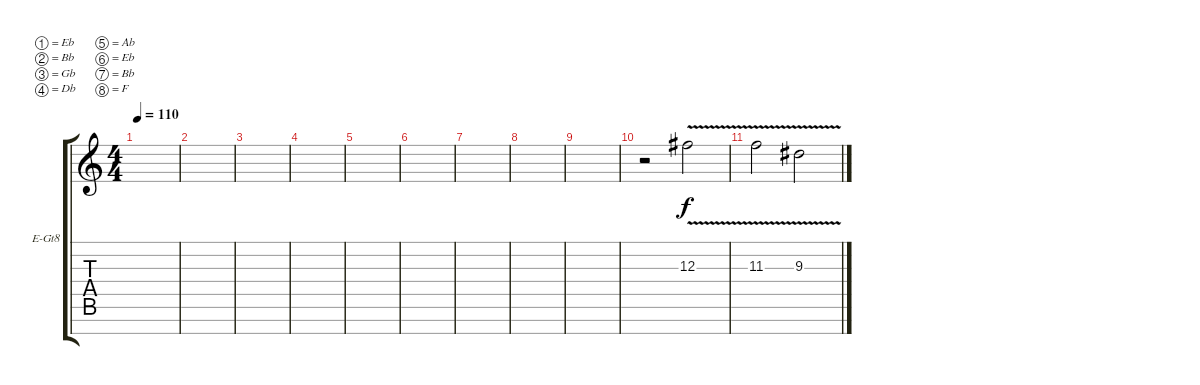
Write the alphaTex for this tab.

\defaultSystemsLayout 4
\bracketExtendMode groupsimilarinstruments
\firstSystemTrackNameOrientation horizontal
\otherSystemsTrackNameOrientation horizontal
\track ("Double Guitar" "E-Gt8") {instrument distortionguitar}
\staff {score tabs}
\tuning (Eb4 Bb3 Gb3 Db3 Ab2 Eb2 Bb1 F1)
\ts (4 4)
\tempo 110
\clef g2
\ks c
|
|
|
|
|
|
|
|
|
r.2 12.3{v}.2 |
11.3{v}.2 9.3{v}.2
